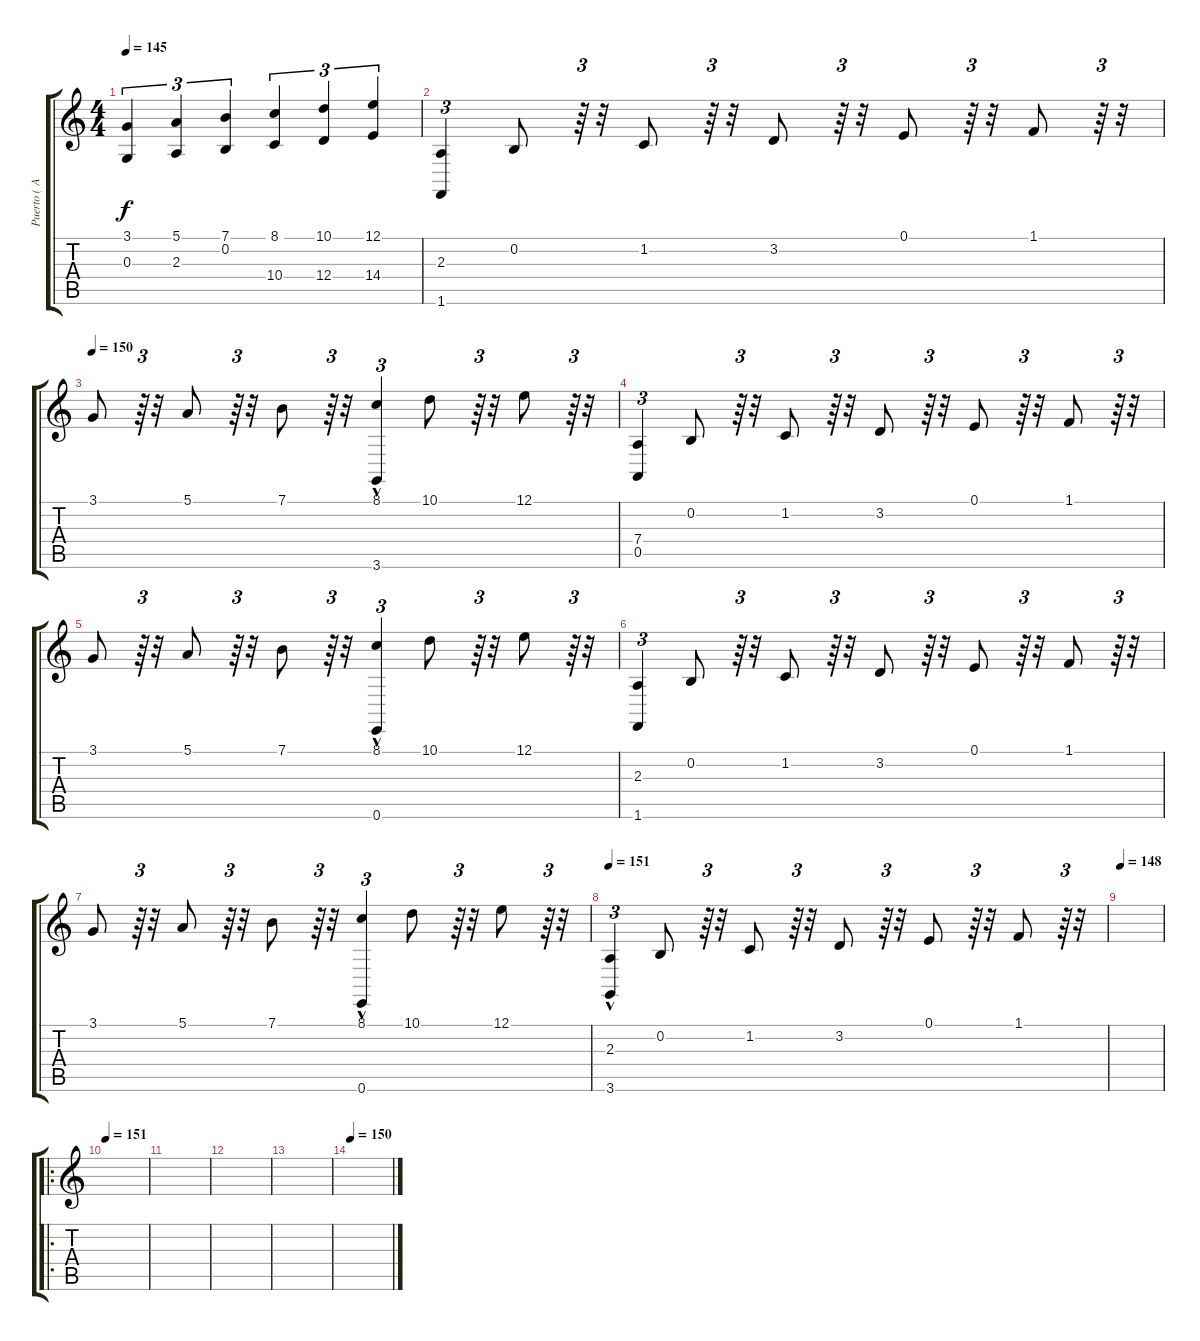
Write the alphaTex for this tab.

\track ("Puerto ( Aoshi )" "Puerto ( A") {instrument pad1newage}
\staff {score tabs}
\tuning (E4 B3 G3 D3 A2 E2) {hide}
\ts (4 4)
\tempo 145
\clef g2
\ks c
(3.1 0.3).4{tu (3 2) dy f} (5.1 2.3).4{tu (3 2)} (7.1 0.2).4{tu (3 2)} (8.1 10.4).4{tu (3 2)} (10.1 12.4).4{tu (3 2)} (12.1 14.4).4{tu (3 2)} |
(2.3 1.6).4{tu (3 2)} 0.2.8 r.64{tu (3 2)} r.32 1.2.8 r.64{tu (3 2)} r.32 3.2.8 r.64{tu (3 2)} r.32 0.1.8 r.64{tu (3 2)} r.32 1.1.8 r.64{tu (3 2)} r.32 |
\tempo 150
3.1.8 r.64{tu (3 2)} r.32 5.1.8 r.64{tu (3 2)} r.32 7.1.8 r.64{tu (3 2)} r.32 (8.1 3.6{hac}).4{tu (3 2)} 10.1.8 r.64{tu (3 2)} r.32 12.1.8 r.64{tu (3 2)} r.32 |
(7.4 0.5).4{tu (3 2)} 0.2.8 r.64{tu (3 2)} r.32 1.2.8 r.64{tu (3 2)} r.32 3.2.8 r.64{tu (3 2)} r.32 0.1.8 r.64{tu (3 2)} r.32 1.1.8 r.64{tu (3 2)} r.32 |
3.1.8 r.64{tu (3 2)} r.32 5.1.8 r.64{tu (3 2)} r.32 7.1.8 r.64{tu (3 2)} r.32 (8.1 0.6{hac}).4{tu (3 2)} 10.1.8 r.64{tu (3 2)} r.32 12.1.8 r.64{tu (3 2)} r.32 |
(2.3 1.6).4{tu (3 2)} 0.2.8 r.64{tu (3 2)} r.32 1.2.8 r.64{tu (3 2)} r.32 3.2.8 r.64{tu (3 2)} r.32 0.1.8 r.64{tu (3 2)} r.32 1.1.8 r.64{tu (3 2)} r.32 |
3.1.8 r.64{tu (3 2)} r.32 5.1.8 r.64{tu (3 2)} r.32 7.1.8 r.64{tu (3 2)} r.32 (8.1 0.6{hac}).4{tu (3 2)} 10.1.8 r.64{tu (3 2)} r.32 12.1.8 r.64{tu (3 2)} r.32 |
\tempo 151
(2.3 3.6{hac}).4{tu (3 2)} 0.2.8 r.64{tu (3 2)} r.32 1.2.8 r.64{tu (3 2)} r.32 3.2.8 r.64{tu (3 2)} r.32 0.1.8 r.64{tu (3 2)} r.32 1.1.8 r.64{tu (3 2)} r.32 |
\tempo 148
|
\ro
\tempo 151
|
|
|
|
\tempo 150
